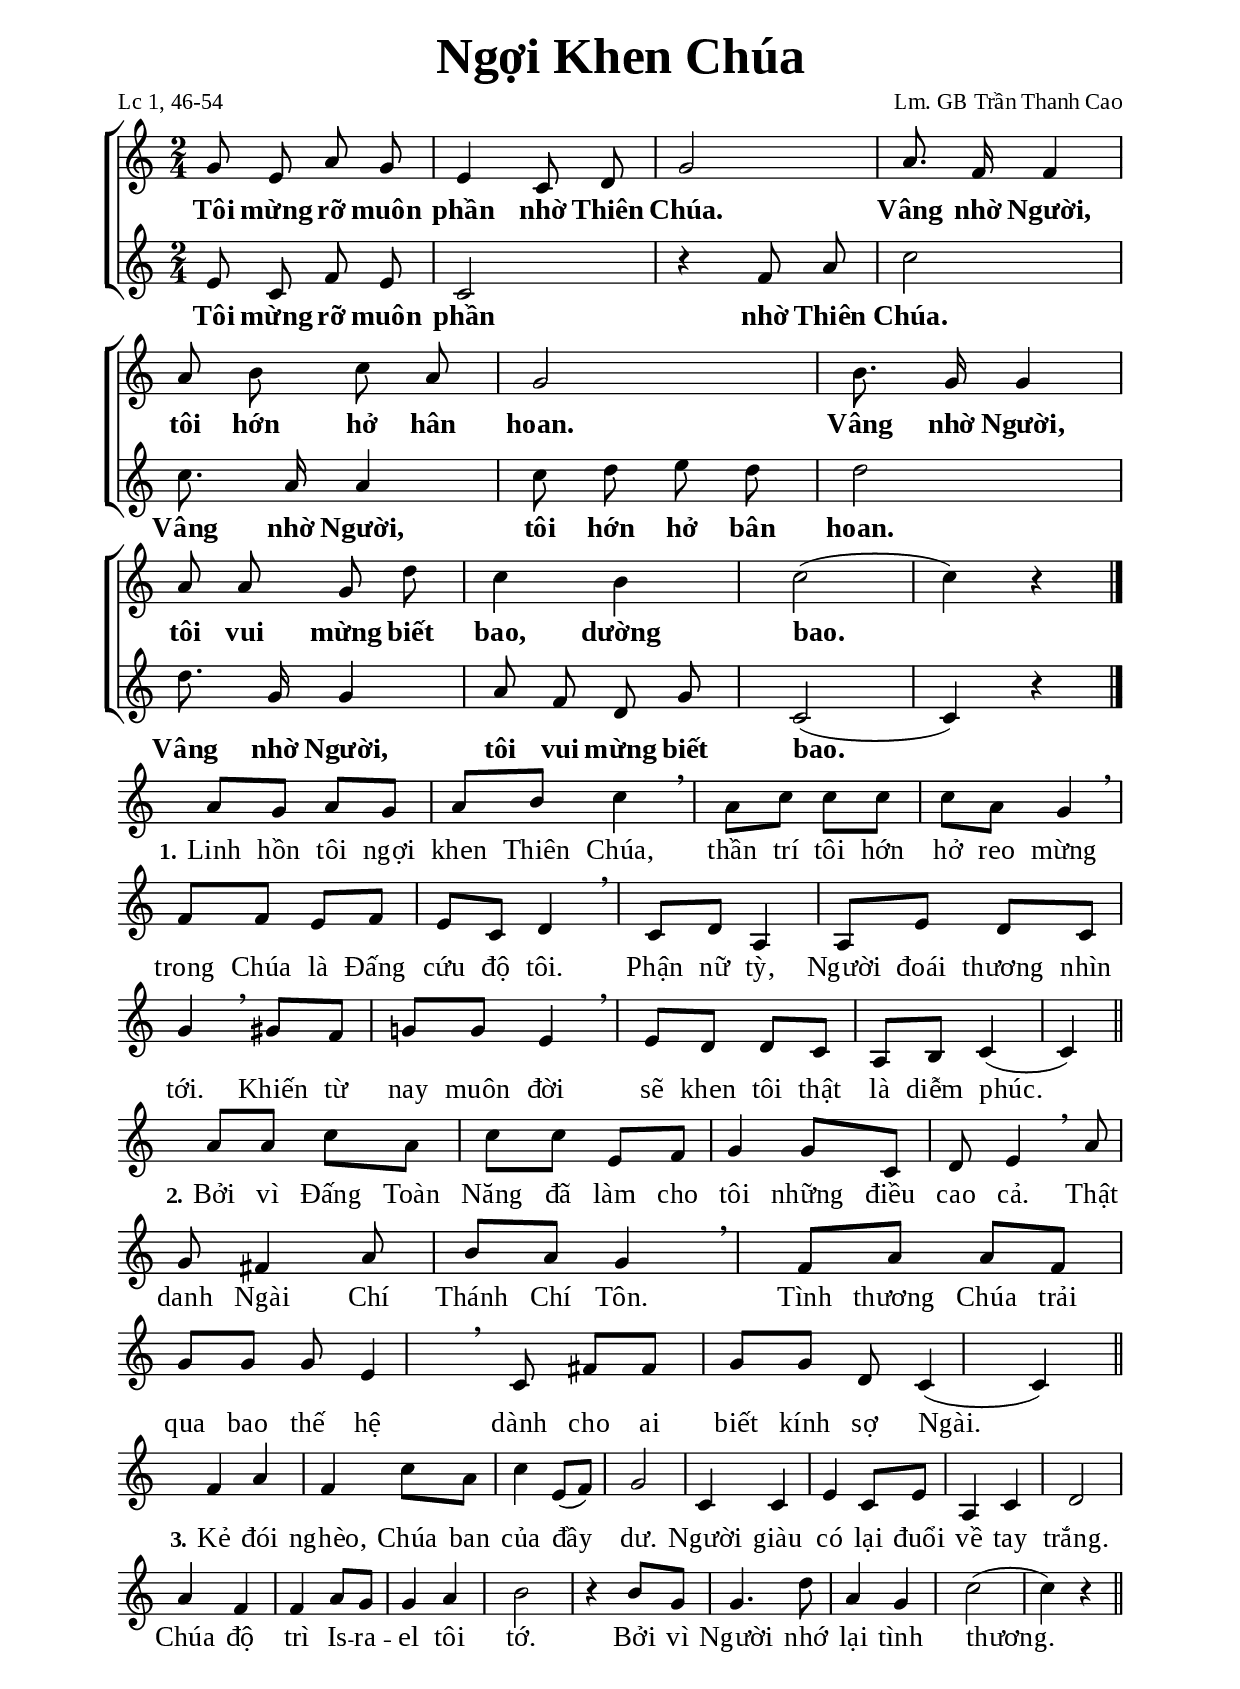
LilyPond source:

% Cài đặt chung
\version "2.22.1"
\include "english.ly"

\header {
  title = \markup { \fontsize #3 "Ngợi Khen Chúa" }
  poet = "Lc 1, 46-54"
  composer = "Lm. GB Trần Thanh Cao"
  %arranger = " "
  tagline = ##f
}

\paper {
  #(set-paper-size "a4")
  top-margin = 10\mm
  bottom-margin = 10\mm
  left-margin = 20\mm
  right-margin = 20\mm
  indent = #0
  #(define fonts
    (make-pango-font-tree
      "Liberation Serif"
      "Liberation Serif"
      "Liberation Serif"
      (/ 20 20)))
  page-count = #1
}

% Nhạc điệp khúc
nhacDiepKhucSop= \relative c' {
  g'8 e a g |
  e4 c8 d |
  g2 |
  a8. f16 f4 |
  a8 b c a |
  g2 |
  b8. g16 g4 |
  a8 a g d' |
  c4 b |
  c2 ( |
  c4) r4 \bar "|."
}

nhacDiepKhucBas = \relative c' {
  e8 c f e |
  c2 |
  r4 f8 a |
  c2 |
  c8. a16 a4 |
  c8 d e d |
  d2 |
  d8. g,16 g4 |
  a8 f d g |
  c,2 ( |
  c4) r
}

% Nhạc phiên khúc
nhacPhienKhucMot = \relative c' {
  a'8 g a g a b c4 \breathe
  a8 c c c c a g4 \breathe
  f8 f e f e c d4 \breathe
  c8 d a4 a8 e' d c g'4 \breathe
  gs8 f g! g e4 \breathe
  e8 d d c a b c4 (c) \bar "||"
}

nhacPhienKhucHai = \relative c' {
  a'8 a c a c c e, f g4
  g8 c, d e4 \breathe
  a8 g fs4 a8 b a g4 \breathe
  f8 a a f g g g e4 \breathe
  c8 fs fs g g d c4 (c) \bar "||"
}

nhacPhienKhucBa = \relative c' {
  f4 a |
  f c'8 a |
  c4 e,8 (f) |
  g2 |
  c,4 c |
  e c8 e |
  a,4 c |
  d2 |
  a'4 f |
  f a8 g |
  g4 a |
  b2 |
  r4 b8 g |
  g4. d'8 |
  a4 g |
  c2 ( |
  c4) r4 \bar "||"
}

% Lời điệp khúc
loiDiepKhucSop = \lyricmode {
  Tôi mừng rỡ muôn phần nhờ Thiên Chúa.
  Vâng nhờ Người, tôi hớn hở hân hoan.
  Vâng nhờ Người, tôi vui mừng biết bao, dường bao.
}

loiDiepKhucBas = \lyricmode {
  Tôi mừng rỡ muôn phần nhờ Thiên Chúa.
  Vâng nhờ Người, tôi hớn hở bân hoan.
  Vâng nhờ Người, tôi vui mừng biết bao.
}

% Lời phiên khúc
loiPhienKhucMot = \lyricmode {
  \set stanza = #"1."
  Linh hồn tôi ngợi khen Thiên Chúa,
  thần trí tôi hớn hở reo mừng
  trong Chúa là Đấng cứu độ tôi.
  Phận nữ tỳ, Người đoái thương nhìn tới.
  Khiến từ nay muôn đời sẽ khen tôi thật là diễm phúc.
}

loiPhienKhucHai = \lyricmode {
  \set stanza = #"2."
  Bởi vì Đấng Toàn Năng đã làm cho tôi những điều cao cả.
  Thật danh Ngài Chí Thánh Chí Tôn.
  Tình thương Chúa trải qua bao thế hệ
  dành cho ai biết kính sợ Ngài.
}

loiPhienKhucBa = \lyricmode {
  \set stanza = #"3."
  Kẻ đói nghèo, Chúa ban của đầy dư.
  Người giàu có lại đuổi về tay trắng.
  Chúa độ trì Is -- ra -- el tôi tớ.
  Bởi vì Người nhớ lại tình thương.
}


% Dàn trang
\score {
  \new ChoirStaff <<
    \new Staff \with {
        \consists "Merge_rests_engraver"
        %\magnifyStaff #(magstep +1)
      }
      <<
      \new Voice = beSop {
        \key c \major \time 2/4 \autoBeamOff \nhacDiepKhucSop
      }
      \new Lyrics \lyricsto beSop \loiDiepKhucSop
    >>
    \new Staff \with {
        \consists "Merge_rests_engraver"
        %\magnifyStaff #(magstep +1)
      }
      <<
      \new Voice = beBas {
        \key c \major \time 2/4 \autoBeamOff \nhacDiepKhucBas
      }
      \new Lyrics \lyricsto beBas \loiDiepKhucBas
    >>
  >>
  \layout {
    \override Lyrics.LyricText.font-series = #'bold
    \override Lyrics.LyricText.font-size = #+2
    \override Lyrics.LyricSpace.minimum-distance = #0.5
    \override Score.BarNumber.break-visibility = ##(#f #f #f)
    \override Score.SpacingSpanner.uniform-stretching = ##t
  }
}

\score {
  \new ChoirStaff <<
    \new Staff = phienKhuc \with {
        %\magnifyStaff #(magstep +1)
      }
      <<
      \new Voice = beSop {
        \key c \major \time 2/4 \nhacPhienKhucMot
      }
    >>
    \new Lyrics \lyricsto beSop \loiPhienKhucMot
  >>
  \layout {
    \override Staff.TimeSignature.transparent = ##t
    \override Lyrics.LyricText.font-size = #+2
    \override Lyrics.LyricSpace.minimum-distance = #1.5
    \override Score.BarNumber.break-visibility = ##(#f #f #f)
    \override Score.SpacingSpanner.uniform-stretching = ##t
    \set Score.barAlways = ##t
    \set Score.defaultBarType = ""
  } 
}

\score {
  \new ChoirStaff <<
    \new Staff = phienKhuc \with {
        %\magnifyStaff #(magstep +1)
      }
      <<
      \new Voice = beSop {
        \key c \major \time 2/4 \nhacPhienKhucHai
      }
    >>
    \new Lyrics \lyricsto beSop \loiPhienKhucHai
  >>
  \layout {
    \override Staff.TimeSignature.transparent = ##t
    \override Lyrics.LyricText.font-size = #+2
    \override Lyrics.LyricSpace.minimum-distance = #2.0
    \override Score.BarNumber.break-visibility = ##(#f #f #f)
    \override Score.SpacingSpanner.uniform-stretching = ##t
    \set Score.barAlways = ##t
    \set Score.defaultBarType = ""
  } 
}


\score {
  \new ChoirStaff <<
    \new Staff = phienKhuc \with {
        %\magnifyStaff #(magstep +1)
      }
      <<
      \new Voice = beSop {
        \key c \major \time 2/4 \nhacPhienKhucBa
      }
    >>
    \new Lyrics \lyricsto beSop \loiPhienKhucBa
  >>
  \layout {
    \override Staff.TimeSignature.transparent = ##t
    \override Lyrics.LyricText.font-size = #+2
    \override Lyrics.LyricSpace.minimum-distance = #1.0
    \override Score.BarNumber.break-visibility = ##(#f #f #f)
    \override Score.SpacingSpanner.uniform-stretching = ##t
  } 
}
